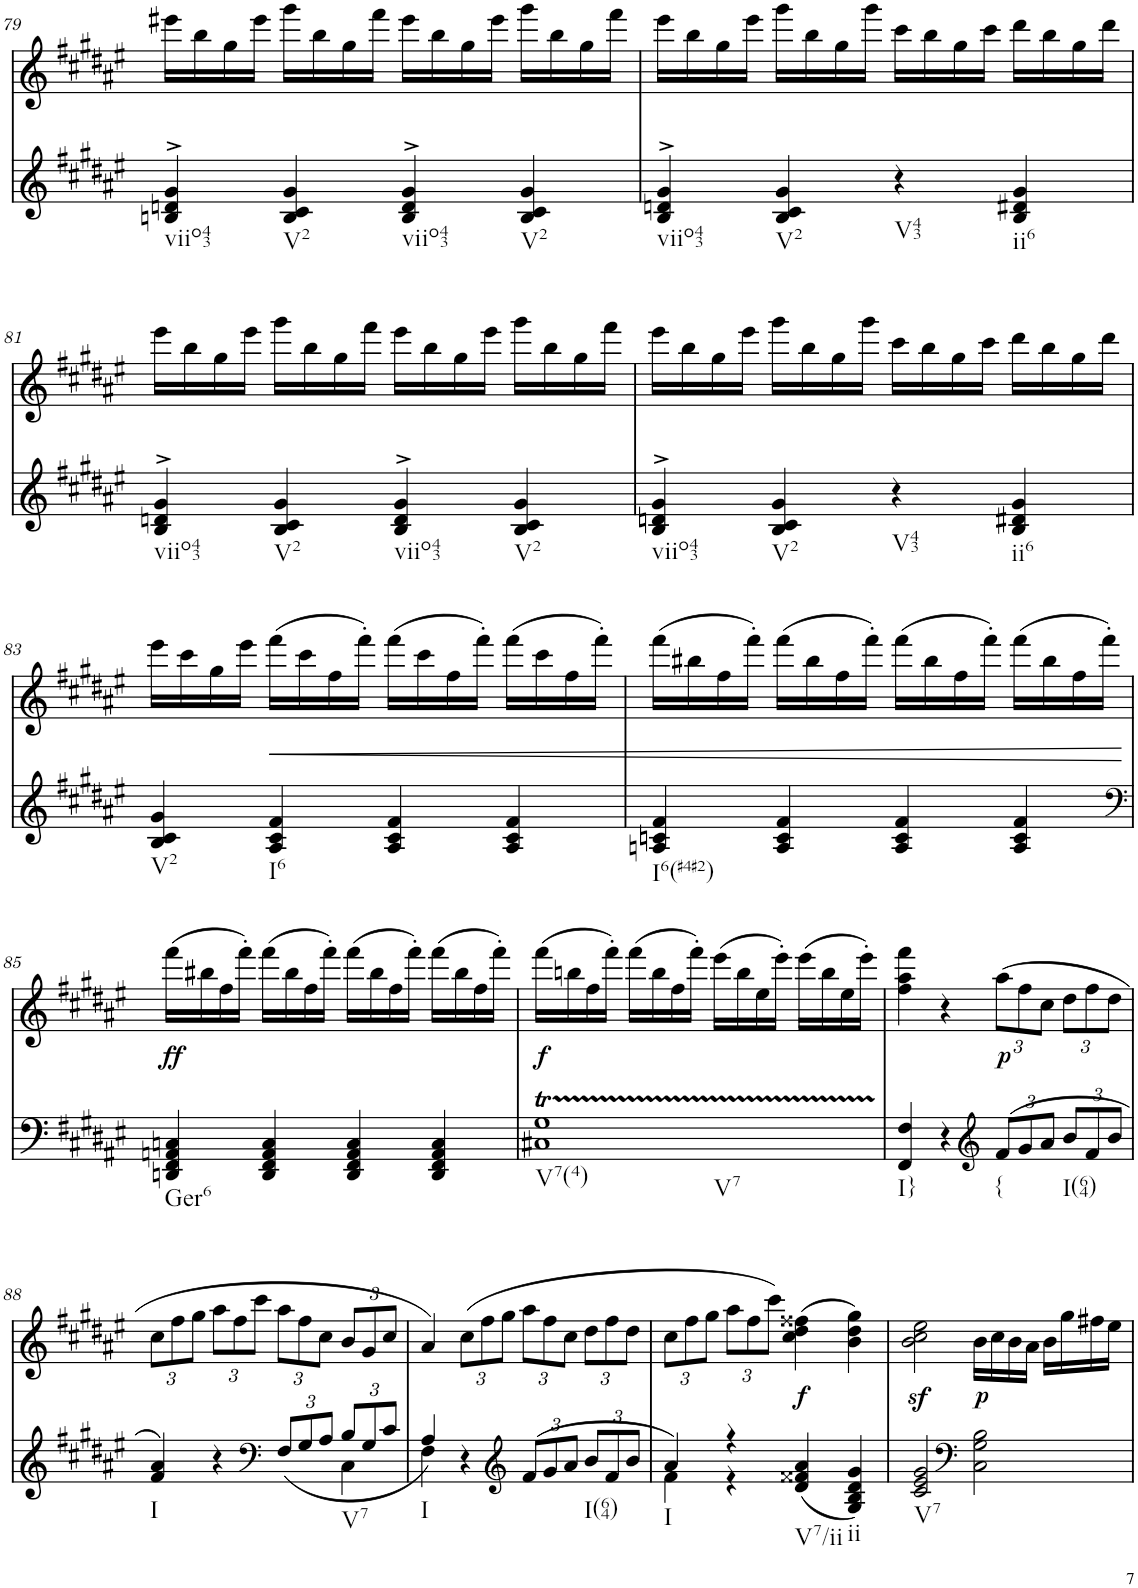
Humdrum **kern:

**kern	**kern	**text	**dynam
*part2	*part1	*part1	*part1
*staff2	*staff1	*staff1	*staff1
*I"piano	*I"piano	*	*
*I'Pno	*I'Pno	*	*
!!LO:PB:g=z
*clefG2	*clefG2	*	*
*k[f#c#g#d#a#e#]	*k[f#c#g#d#a#e#]	*	*
*F#:	*F#:	*	*
*M4/4	*M4/4	*	*
*met(c)	*met(c)	*	*
=79	=79	=79	=79
!LO:TX:b:t=viio43	!	!	!
4Bn/^> 4dn/^> 4g#/^>	16eee#X\LL	.	.
.	16bb\	.	.
.	16gg#\	.	.
.	16eee#\JJ	.	.
!LO:TX:b:t=V2	!	!	!
4B/ 4c#/ 4g#/	16ggg#\LL	.	.
.	16bb\	.	.
.	16gg#\	.	.
.	16fff#\JJ	.	.
!LO:TX:b:t=viio43	!	!	!
4B/^> 4d/^> 4g#/^>	16eee#\LL	.	.
.	16bb\	.	.
.	16gg#\	.	.
.	16eee#\JJ	.	.
!LO:TX:b:t=V2	!	!	!
4B/ 4c#/ 4g#/	16ggg#\LL	.	.
.	16bb\	.	.
.	16gg#\	.	.
.	16fff#\JJ	.	.
=80	=80	=80	=80
!LO:TX:b:t=viio43	!	!	!
4B/^> 4dn/^> 4g#/^>	16eee#\LL	.	.
.	16bb\	.	.
.	16gg#\	.	.
.	16eee#\JJ	.	.
!LO:TX:b:t=V2	!	!	!
4B/ 4c#/ 4g#/	16ggg#\LL	.	.
.	16bb\	.	.
.	16gg#\	.	.
.	16ggg#\JJ	.	.
!LO:TX:b:t=V43	!	!	!
4r	16ccc#\LL	.	.
.	16bb\	.	.
.	16gg#\	.	.
.	16ccc#\JJ	.	.
!LO:TX:b:t=ii6	!	!	!
4B/ 4d#X/ 4g#/	16ddd#\LL	.	.
.	16bb\	.	.
.	16gg#\	.	.
.	16ddd#\JJ	.	.
!!LO:LB:g=z
=81	=81	=81	=81
!LO:TX:b:t=viio43	!	!	!
4B/^> 4dn/^> 4g#/^>	16eee#\LL	.	.
.	16bb\	.	.
.	16gg#\	.	.
.	16eee#\JJ	.	.
!LO:TX:b:t=V2	!	!	!
4B/ 4c#/ 4g#/	16ggg#\LL	.	.
.	16bb\	.	.
.	16gg#\	.	.
.	16fff#\JJ	.	.
!LO:TX:b:t=viio43	!	!	!
4B/^> 4d/^> 4g#/^>	16eee#\LL	.	.
.	16bb\	.	.
.	16gg#\	.	.
.	16eee#\JJ	.	.
!LO:TX:b:t=V2	!	!	!
4B/ 4c#/ 4g#/	16ggg#\LL	.	.
.	16bb\	.	.
.	16gg#\	.	.
.	16fff#\JJ	.	.
=82	=82	=82	=82
!LO:TX:b:t=viio43	!	!	!
4B/^> 4dn/^> 4g#/^>	16eee#\LL	.	.
.	16bb\	.	.
.	16gg#\	.	.
.	16eee#\JJ	.	.
!LO:TX:b:t=V2	!	!	!
4B/ 4c#/ 4g#/	16ggg#\LL	.	.
.	16bb\	.	.
.	16gg#\	.	.
.	16ggg#\JJ	.	.
!LO:TX:b:t=V43	!	!	!
4r	16ccc#\LL	.	.
.	16bb\	.	.
.	16gg#\	.	.
.	16ccc#\JJ	.	.
!LO:TX:b:t=ii6	!	!	!
4B/ 4d#X/ 4g#/	16ddd#\LL	.	.
.	16bb\	.	.
.	16gg#\	.	.
.	16ddd#\JJ	.	.
!!LO:LB:g=z
=83	=83	=83	=83
!LO:TX:b:t=V2	!	!	!
4B/ 4c#/ 4g#/	16eee#\LL	.	.
.	16ccc#\	.	.
.	16gg#\	.	.
.	16eee#\JJ	.	.
!LO:TX:b:t=I6	!	!	!
!	!	!	!LO:HP:b
4A#/ 4c#/ 4f#/	(16fff#\LL	.	<
.	16ccc#\	.	.
.	16ff#\	.	.
.	16fff#'\JJ)	.	.
4A#/ 4c#/ 4f#/	(16fff#\LL	.	.
.	16ccc#\	.	.
.	16ff#\	.	.
.	16fff#'\JJ)	.	.
4A#/ 4c#/ 4f#/	(16fff#\LL	.	.
.	16ccc#\	.	.
.	16ff#\	.	.
.	16fff#'\JJ)	.	.
=84	=84	=84	=84
!LO:TX:b:t=I6(#4#2)	!	!	!
4An/ 4cn/ 4f#/	(16fff#\LL	.	.
.	16bb#X\	.	.
.	16ff#\	.	.
.	16fff#'\JJ)	.	.
4A/ 4c/ 4f#/	(16fff#\LL	.	.
.	16bb#\	.	.
.	16ff#\	.	.
.	16fff#'\JJ)	.	.
4A/ 4c/ 4f#/	(16fff#\LL	.	.
.	16bb#\	.	.
.	16ff#\	.	.
.	16fff#'\JJ)	.	.
4A/ 4c/ 4f#/	(16fff#\LL	.	.
.	16bb#\	.	.
.	16ff#\	.	.
.	16fff#'\JJ)	.	.
.	.	.	[
!!LO:LB:g=z
=85	=85	=85	=85
*clefF4	*	*	*
!LO:TX:b:t=Ger6	!	!	!
!	!	!LO:LY:b	!
4DDn/ 4FF#/ 4AAn/ 4Cn/	(16fff#\LL	.	.
.	16bb#X\	.	.
.	16ff#\	.	.
.	16fff#'\JJ)	.	.
4DD/ 4FF#/ 4AA/ 4C/	(16fff#\LL	.	.
.	16bb#\	.	.
.	16ff#\	.	.
.	16fff#'\JJ)	.	.
4DD/ 4FF#/ 4AA/ 4C/	(16fff#\LL	.	.
.	16bb#\	.	.
.	16ff#\	.	.
.	16fff#'\JJ)	.	.
4DD/ 4FF#/ 4AA/ 4C/	(16fff#\LL	.	.
.	16bb#\	.	.
.	16ff#\	.	.
.	16fff#'\JJ)	.	.
=86	=86	=86	=86
!LO:TX:b:t=V7(4)	!	!	!
!LO:TX:b:t=V7	!	!	!
!	!	!LO:LY:b	!
1C#XT 1G#T	(16fff#\LL	.	.
.	16bbn\	.	.
.	16ff#\	.	.
.	16fff#'\JJ)	.	.
.	(16fff#\LL	.	.
.	16bb\	.	.
.	16ff#\	.	.
.	16fff#'\JJ)	.	.
.	(16eee#\LL	.	.
.	16bb\	.	.
.	16ee#\	.	.
.	16eee#'\JJ)	.	.
.	(16eee#\LL	.	.
.	16bb\	.	.
.	16ee#\	.	.
.	16eee#'\JJ)	.	.
=87	=87	=87	=87
!LO:TX:b:t=I}	!	!	!
4FF#/ 4F#/	4ff#\ 4aa#\ 4fff#\	.	.
4r	4r	.	.
*clefG2	*	*	*
*Xbrackettup	*Xbrackettup	*	*
!LO:TX:b:t={	!	!	!
!	!	!LO:LY:b	!
(>12f#/L	(12aa#\L	.	.
12g#/	12ff#\	.	.
12a#/J	12cc#\J	.	.
!LO:TX:b:t=I(64)	!	!	!
12b/L	12dd#\L	.	.
12f#/	12ff#\	.	.
12b/J	12dd#\J	.	.
!!LO:LB:g=z
=88	=88	=88	=88
*^	*	*	*
!LO:TX:b:t=I	!	!	!	!
4f#/ 4a#/)	2ryy	12cc#\L	.	.
.	.	12ff#\	.	.
.	.	12gg#\J	.	.
4r	.	12aa#\L	.	.
.	.	12ff#\	.	.
.	.	12ccc#\J	.	.
*clefF4	*	*	*	*
4ryy	(12F#/L	12aa#\L	.	.
.	12G#/	12ff#\	.	.
.	12A#/J	12cc#\J	.	.
!LO:TX:b:t=V7	!	!	!	!
12B/L	4C#\	12b/L	.	.
12G#/	.	12g#/	.	.
12c#/J	.	12cc#/J	.	.
=89	=89	=89	=89	=89
!LO:TX:b:t=I	!	!	!	!
4A#/)	4F#\	4a#/)	.	.
4r	2.ryy	(12cc#\L	.	.
.	.	12ff#\	.	.
.	.	12gg#\J	.	.
*clefG2	*	*	*	*
(12f#/L	.	12aa#\L	.	.
12g#/	.	12ff#\	.	.
12a#/J	.	12cc#\J	.	.
!LO:TX:b:t=I(64)	!	!	!	!
12b/L	.	12dd#\L	.	.
12f#/	.	12ff#\	.	.
12b/J	.	12dd#\J	.	.
=90	=90	=90	=90	=90
!LO:TX:b:t=I	!	!	!	!
4a#/)	4f#\	12cc#\L	.	.
.	.	12ff#\	.	.
.	.	12gg#\J	.	.
4r	4r	12aa#\L	.	.
.	.	12ff#\	.	.
.	.	12ccc#\J)	.	.
!LO:TX:b:t=V7/ii	!	!	!	!
!	!	!	!LO:LY:b	!
(4d#/ 4f##X/ 4a#/	2ryy	(4cc#\ 4dd#\ 4ff##X\	.	.
!LO:TX:b:t=ii	!	!	!	!
4G#/ 4B/ 4d#/ 4g#/)	.	4b\ 4dd#\ 4gg#\)	.	.
*v	*v	*	*	*
=91	=91	=91	=91
!LO:TX:b:t=V7	!	!	!
2c#/ 2e#/ 2g#/	2b\z< 2cc#\z< 2ee#\z<	.	.
*clefF4	*	*	*
!	!	!LO:LY:b	!
2C#\ 2G#\ 2B\	16b\LL	.	.
.	16cc#\	.	.
.	16b\	.	.
.	16a#\JJ	.	.
.	16b\LL	.	.
.	16gg#\	.	.
.	16ff#X\	.	.
.	16ee#\JJ	.	.
=	=	=	=
*-	*-	*-	*-
